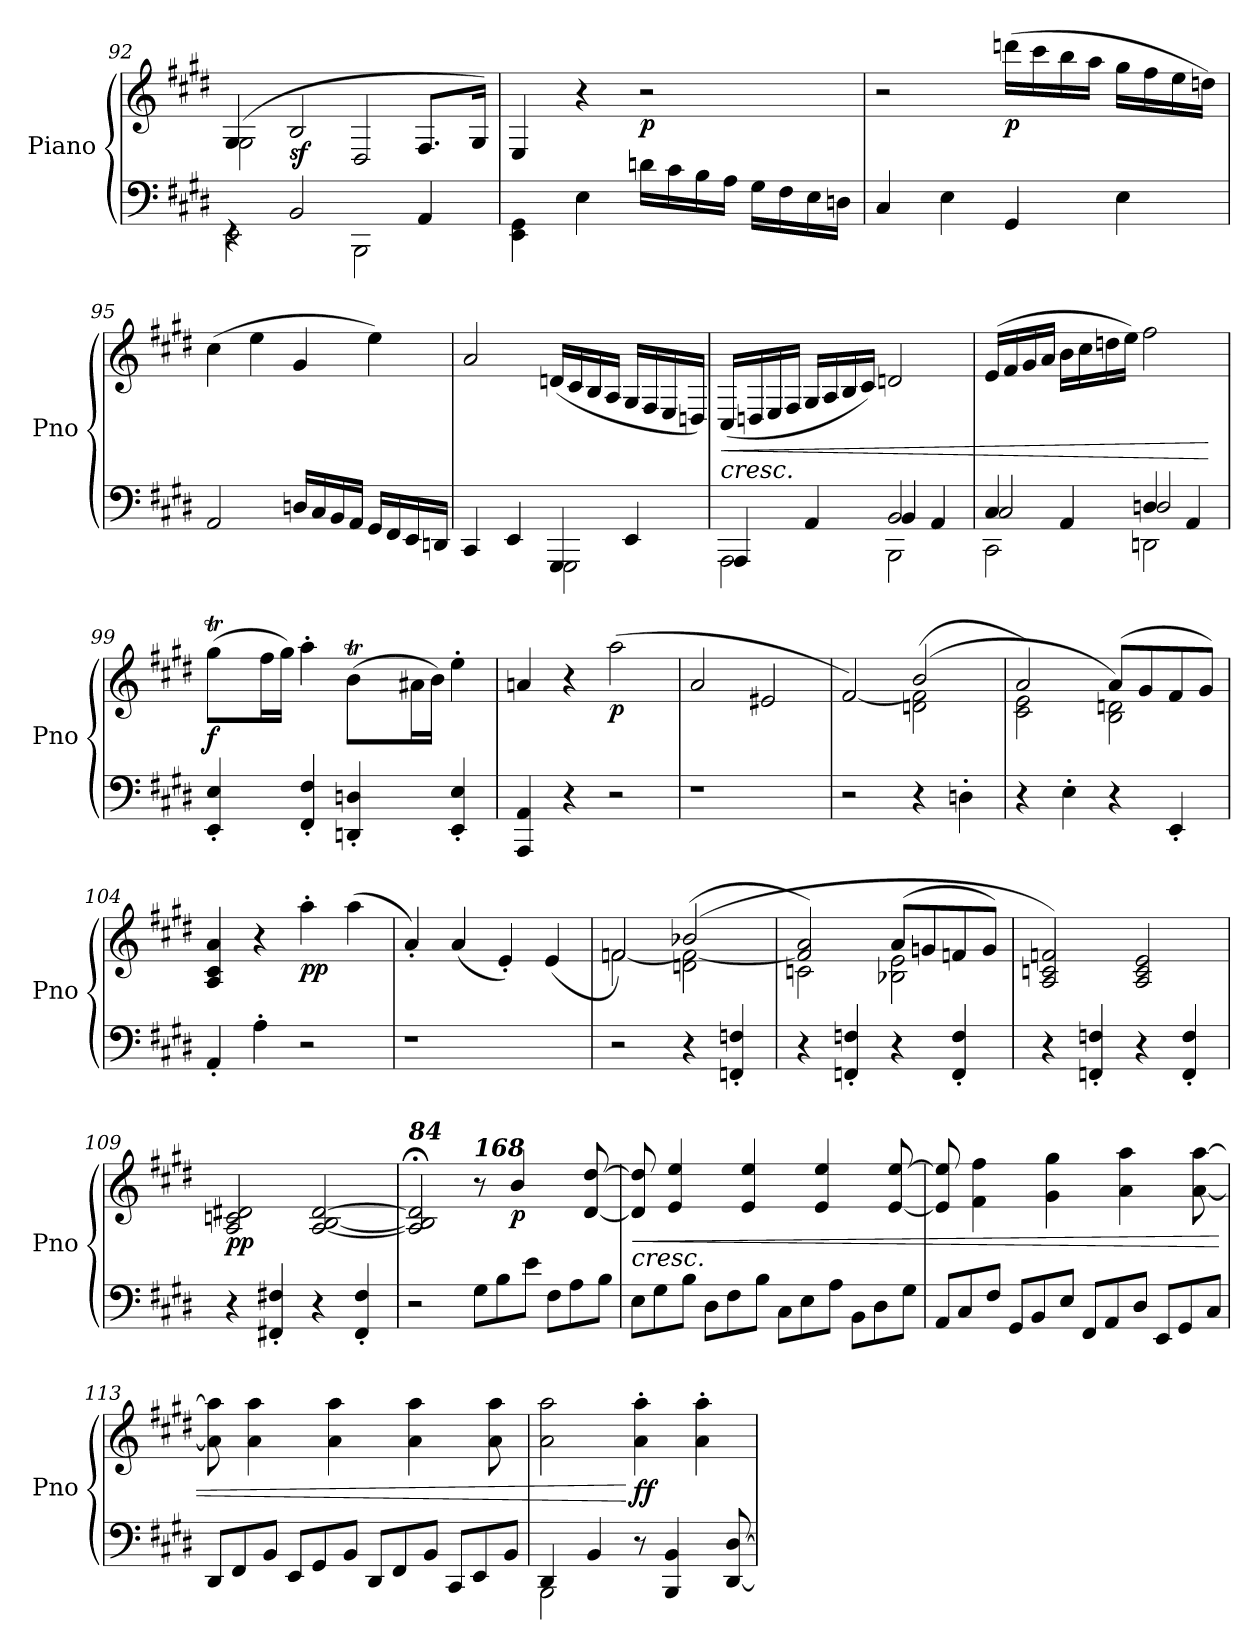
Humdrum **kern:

**kern	**kern	**dynam
*part1	*part1	*part1
*staff2	*staff1	*staff1/2
*I"Piano	*	*
*I'Pno	*	*
!!LO:LB:g=z
*clefF4	*clefG2	*
*k[f#c#g#d#]	*k[f#c#g#d#]	*
=92	=92	=92
*^	*^	*
4rEE	2EE\	(>4G#/	2G#\	.
!	!	!	!	!LO:DY:b
2BB/	.	2B/	.	sf
.	2BBB\	.	2D#/	.
4AA/	.	8.F#/L	.	.
.	.	16G#/Jk)	.	.
*v	*v	*	*	*
*	*v	*v	*
=93	=93	=93
4EE\ 4GG#\	4E/	.
4E\	4r	.
!	!	!LO:DY:b
16dn\LL	2r	p
16c#\	.	.
16B\	.	.
16A\JJ	.	.
16G#\LL	.	.
16F#\	.	.
16E\	.	.
16Dn\JJ	.	.
=94	=94	=94
4C#/	2r	.
4E\	.	.
!	!	!LO:DY:b
4GG#/	(>16dddn\LL	p
.	16ccc#\	.
.	16bb\	.
.	16aa\JJ	.
4E\	16gg#\LL	.
.	16ff#\	.
.	16ee\	.
.	16ddn\JJ)	.
=95	=95	=95
2AA/	(>4cc#\	.
.	4ee\	.
16Dn/LL	4g#/	.
16C#/	.	.
16BB/	.	.
16AA/JJ	.	.
16GG#/LL	4ee\)	.
16FF#/	.	.
16EE/	.	.
16DDn/JJ	.	.
!!LO:LB:g=z
=96	=96	=96
*^	*	*
4CC#/	2ryy	2a/	.
4EE/	.	.	.
4GGG#/	2GGG#\	(>16dn/LL	.
.	.	16c#/	.
.	.	16B/	.
.	.	16A/JJ	.
4EE/	.	16G#/LL	.
.	.	16F#/	.
.	.	16E/	.
.	.	16Dn/JJ)	.
=97	=97	=97	=97
*	*^	*	*
!	!	!	!LO:TX:b:i:t=cresc.	!
!	!	!	!	!LO:HP:b
2AAA\	4AAA/	2ryy	(>16C#/LL	<
.	.	.	16Dn/	.
.	.	.	16E/	.
.	.	.	16F#/JJ	.
.	4AA/	.	16G#/LL	.
.	.	.	16A/	.
.	.	.	16B/	.
.	.	.	16c#/JJ)	.
2BB/	4BB/	2BBB\	2dn/	.
.	4AA/	.	.	.
=98	=98	=98	=98	=98
4C#/	2C#/	2CC#\	(>16e/LL	.
.	.	.	16f#/	.
.	.	.	16g#/	.
.	.	.	16a/JJ	.
4AA/	.	.	16b\LL	.
.	.	.	16cc#\	.
.	.	.	16ddn\	.
.	.	.	16ee\JJ)	.
4Dn/	2D/	2DDn\	2ff#\	.
4AA/	.	.	.	.
*v	*v	*v	*	*
.	.	[
!!LO:LB:g=z
=99	=99	=99
*	*^	*
!	!	!	!LO:DY:b
4EE/' 4E/'	(>8gg#t\L	24ryy	f
*	*	*Xtuplet	*
.	.	24aa!LLyy	.
.	.	24gg#!yy	.
.	16ff#\L	12%5ryy	.
.	16gg#\JJ)	.	.
4FF#/' 4F#/'	4aa'\	.	.
4DDn/' 4Dn/'	(>8bT\L	.	.
.	.	24cc#!yy	.
.	.	24b!JJyy	.
.	16a#X\L	4.ryy	.
.	16b\JJ)	.	.
4EE/' 4E/'	4ee'\	.	.
*	*v	*v	*
!!LO:PB:g=z
=100	=100	=100
4AAA/ 4AA/	4an/	.
4r	4r	.
!	!	!LO:DY:b
2r	(>2aa\	p
=101	=101	=101
1r	2a/	.
.	2e#X/	.
=102	=102	=102
*	*^	*
2r	[2f#/)	2ryy	.
4r	(<2dn\ 2f#\]	(>2b/	.
4Dn'\	.	.	.
=103	=103	=103	=103
4r	2a/)	2c#\ 2e\	.
4E'\	.	.	.
4r	(>8a/L	2B\ 2dn\)	.
.	8g#/	.	.
4EE'/	8f#/	.	.
.	8g#/J)	.	.
*	*v	*v	*
=104	=104	=104
4AA'/	4A/ 4c#/ 4a/	.
4A'\	4r	.
!	!	!LO:DY:b
2r	4aa'\	pp
.	(>4aa\	.
=105	=105	=105
1r	4a'/)	.
.	(<4a/	.
.	4e'/)	.
.	(<4e/	.
!!LO:LB:g=z
=106	=106	=106
*	*^	*
2r	2fn/)	[2f\	.
4r	(>2b-X/	(<2dn\ 2f\_	.
4FFn/' 4Fn/'	.	.	.
=107	=107	=107	=107
4r	2cn\	2f/] 2a/)	.
4FFn/' 4Fn/'	.	.	.
4r	(>8a/L	2B-X\ 2e\	.
.	8gn/	.	.
4FF/' 4F/'	8fn/	.	.
.	8g/J)	.	.
*	*v	*v	*
=108	=108	=108
4r	2A/ 2cn/ 2fn/)	.
4FFn/' 4Fn/'	.	.
4r	2A/ 2c/ 2e/	.
4FF/' 4F/'	.	.
=109	=109	=109
!	!	!LO:DY:b
4r	2A/ 2cn/ 2d#X/	pp
4FF#X/' 4F#X/'	.	.
4r	[2A/ [2B/ [2d#/	.
4FF#/' 4F#/'	.	.
=110	=110	=110
!	!LO:TX:a:Bi:t=84	!
2r	2A/];< 2B/];< 2d#/];<	.
*Xtuplet	*	*
!	!LO:TX:a:Bi:t=168	!
12G#\L	8r	.
12B\	.	.
!	!	!LO:DY:b
.	4b/	p
12e\J	.	.
12F#\L	.	.
12A\	.	.
.	[8d#/ [8dd#/	.
12B\J	.	.
!!LO:LB:g=z
=111	=111	=111
!	!LO:TX:b:i:t=cresc.	!
!	!	!LO:HP:b
12E\L	8d#/] 8dd#/]	<
12G#\	.	.
.	4e/ 4ee/	.
12B\J	.	.
12D#\L	.	.
12F#\	.	.
.	4e/ 4ee/	.
12B\J	.	.
12C#\L	.	.
12E\	.	.
.	4e/ 4ee/	.
12A\J	.	.
12BB\L	.	.
12D#\	.	.
.	[8e/ [8ee/	.
12G#\J	.	.
!!LO:LB:g=z
=112	=112	=112
12AA/L	8e/] 8ee/]	.
12C#/	.	.
.	4f#\ 4ff#\	.
12F#/J	.	.
12GG#/L	.	.
12BB/	.	.
.	4g#\ 4gg#\	.
12E/J	.	.
12FF#/L	.	.
12AA/	.	.
.	4a\ 4aa\	.
12D#/J	.	.
12EE/L	.	.
12GG#/	.	.
.	[8a\ [8aa\	.
12C#/J	.	.
=113	=113	=113
12DD#/L	8a\] 8aa\]	.
12FF#/	.	.
.	4a\ 4aa\	.
12BB/J	.	.
12EE/L	.	.
12GG#/	.	.
.	4a\ 4aa\	.
12BB/J	.	.
12DD#/L	.	.
12FF#/	.	.
.	4a\ 4aa\	.
12BB/J	.	.
12CC#/L	.	.
12EE/	.	.
.	8a\ 8aa\	.
12BB/J	.	.
=114	=114	=114
*^	*	*
4DD#/	2BBB\	2a\ 2aa\	.
4BB/	.	.	.
!	!	!	!LO:DY:n=1:b
8r	2ryy	4a\' 4aa\'	[ ff
4BBB/ 4BB/	.	.	.
.	.	4a\' 4aa\'	.
[8DD#/ [8D#/	.	.	.
*v	*v	*	*
=	=	=
*-	*-	*-
